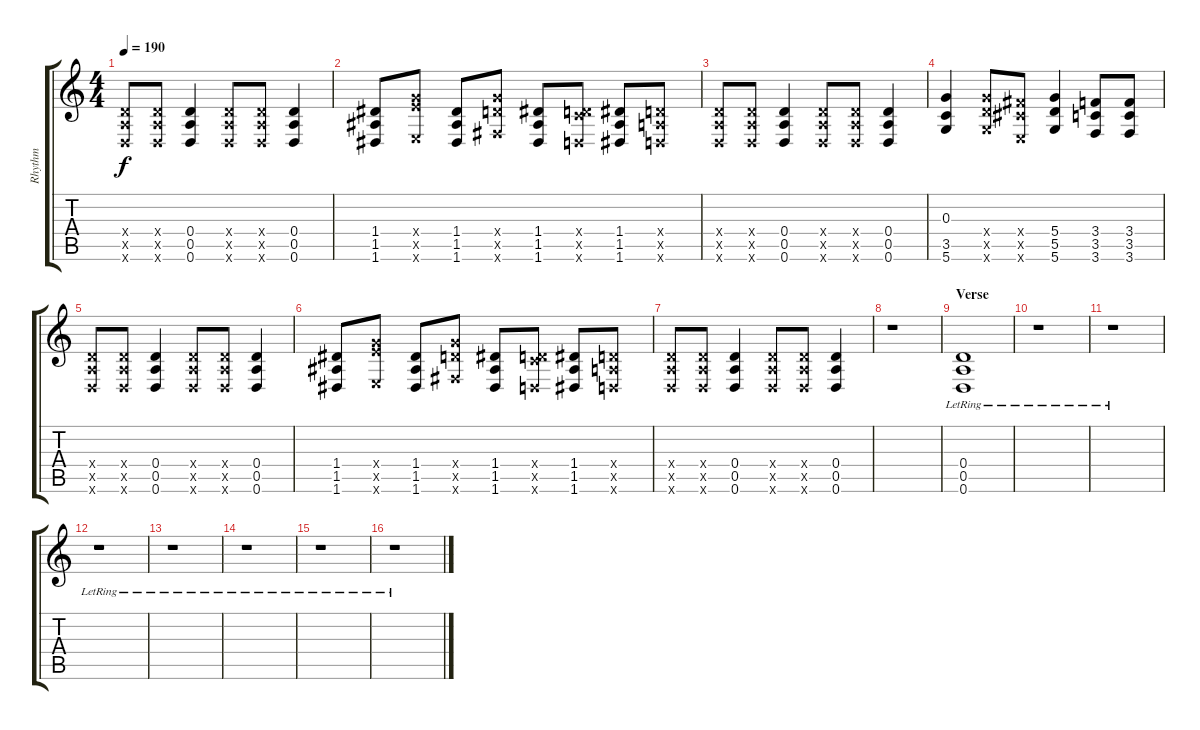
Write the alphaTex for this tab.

\track ("Rhythm" "Rhythm") {instrument overdrivenguitar}
\staff {score tabs}
\tuning (E4 B3 G3 D3 A2 D2) {hide}
\ts (4 4)
\tempo 190
\clef g2
\ks c
(0.4{x} 0.5{x} 0.6{x}).8{dy f} (0.4{x} 0.5{x} 0.6{x}).8 (0.4 0.5 0.6).4 (0.4{x} 0.5{x} 0.6{x}).8 (0.4{x} 0.5{x} 0.6{x}).8 (0.4 0.5 0.6).4 |
(1.4 1.5 1.6).8 (5.4{x} 7.5{x} 2.6{x}).8 (1.4 1.5 1.6).8 (5.4{x} 5.5{x} 4.6{x}).8 (1.4 1.5 1.6).8 (0.4{x} 3.5{x} 0.6{x}).8 (1.4 1.5 1.6).8 (0.4{x} 0.5{x} 0.6{x}).8 |
(0.4{x} 0.5{x} 0.6{x}).8 (0.4{x} 0.5{x} 0.6{x}).8 (0.4 0.5 0.6).4 (0.4{x} 0.5{x} 0.6{x}).8 (0.4{x} 0.5{x} 0.6{x}).8 (0.4 0.5 0.6).4 |
(0.3 3.5 5.6).4 (5.4{x} 5.5{x} 5.6{x}).8 (4.4{x} 4.5{x} 2.6{x}).8 (5.4 5.5 5.6).4 (3.4 3.5 3.6).8 (3.4 3.5 3.6).8 |
(0.4{x} 0.5{x} 0.6{x}).8 (0.4{x} 0.5{x} 0.6{x}).8 (0.4 0.5 0.6).4 (0.4{x} 0.5{x} 0.6{x}).8 (0.4{x} 0.5{x} 0.6{x}).8 (0.4 0.5 0.6).4 |
(1.4 1.5 1.6).8 (5.4{x} 7.5{x} 2.6{x}).8 (1.4 1.5 1.6).8 (5.4{x} 5.5{x} 4.6{x}).8 (1.4 1.5 1.6).8 (0.4{x} 3.5{x} 0.6{x}).8 (1.4 1.5 1.6).8 (0.4{x} 0.5{x} 0.6{x}).8 |
(0.4{x} 0.5{x} 0.6{x}).8 (0.4{x} 0.5{x} 0.6{x}).8 (0.4 0.5 0.6).4 (0.4{x} 0.5{x} 0.6{x}).8 (0.4{x} 0.5{x} 0.6{x}).8 (0.4 0.5 0.6).4 |
r.1 |
\section ("" "Verse")
(0.4{lr} 0.5{lr} 0.6{lr}).1 |
r.1 |
r.1 |
r.1 |
r.1 |
r.1 |
r.1 |
r.1
